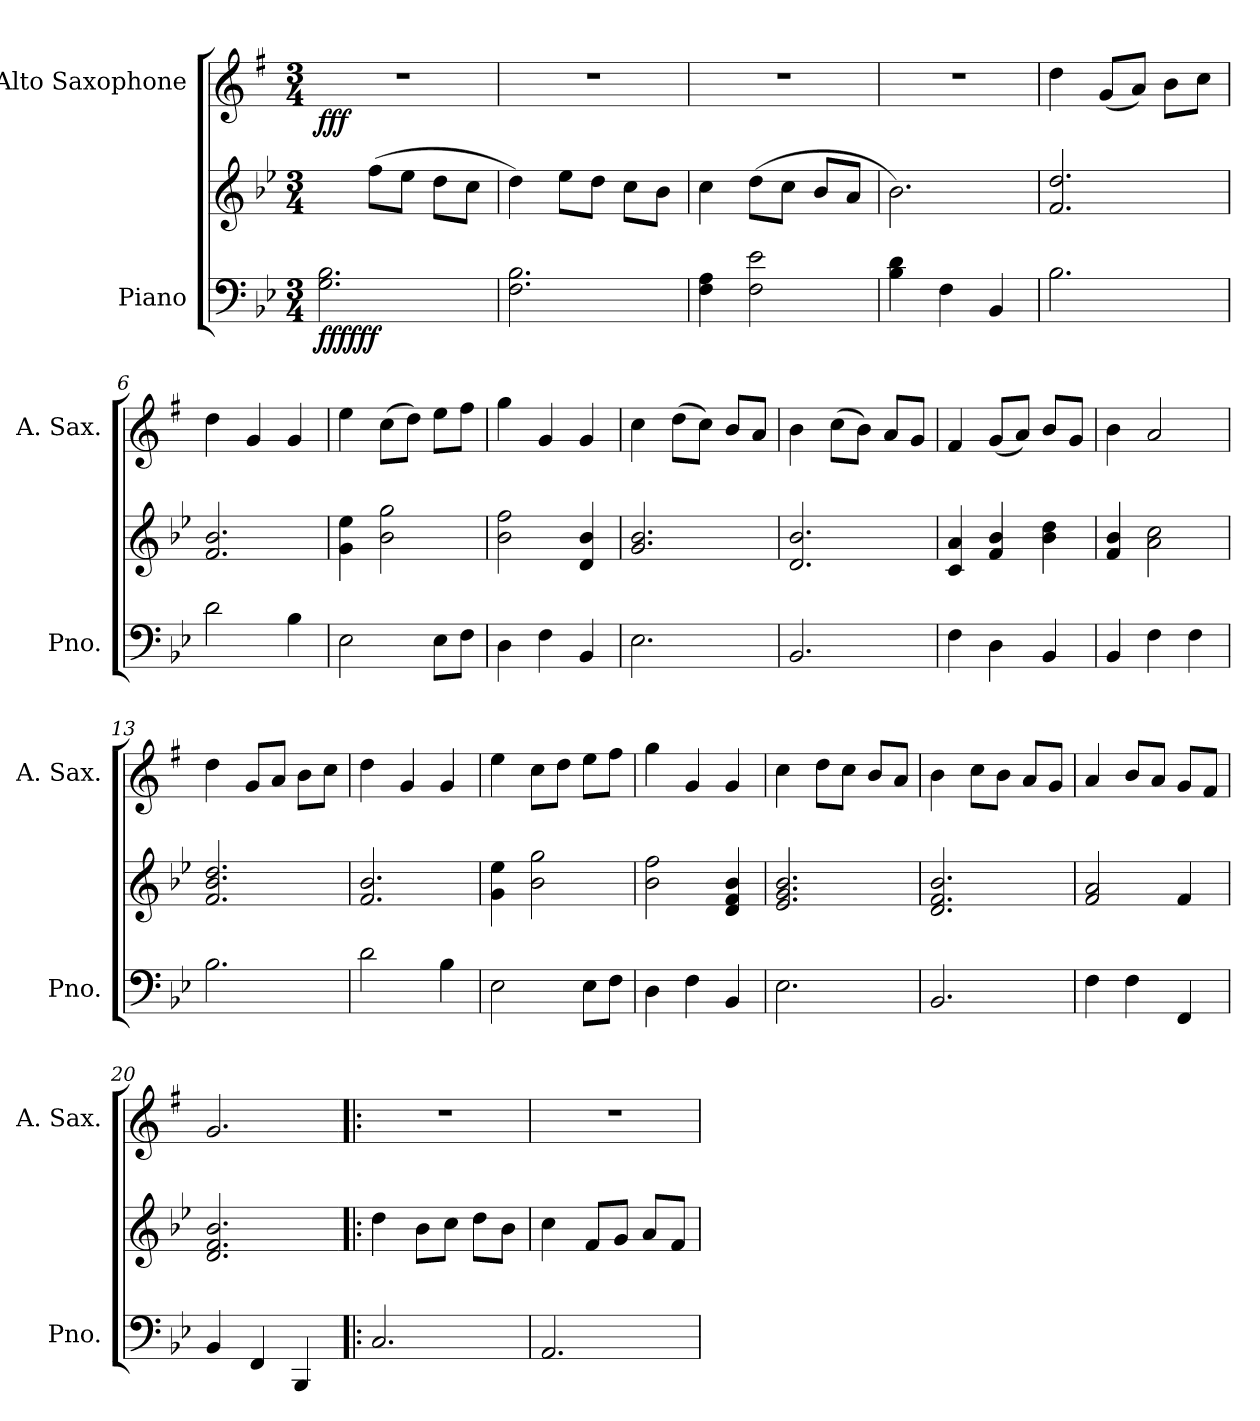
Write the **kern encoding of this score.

**kern	**kern	**dynam	**kern	**dynam
*part2	*part2	*part2	*part1	*part1
*staff3	*staff2	*staff2/3	*staff1	*staff1
*I"Piano	*	*	*I"Alto Saxophone	*
*I'Pno.	*	*	*I'A. Sax.	*
*clefF4	*clefG2	*	*clefG2	*
*	*	*	*ITrd5c9	*
*k[b-e-]	*k[b-e-]	*	*k[b-e-]	*
*M3/4	*M3/4	*	*M3/4	*
=1	=1	=1	=1	=1
!	!	!LO:DY:b=2	!	!
!	!	!LO:DY:n=1:b	!	!LO:DY:b
2.G\ 2.B-\	4ee-\yy	fff fff	2.r	fff
.	(>8ff\L	.	.	.
.	8ee-\J	.	.	.
.	8dd\L	.	.	.
.	8cc\J	.	.	.
=2	=2	=2	=2	=2
2.F\ 2.B-\	4dd\)	.	2.r	.
.	8ee-\L	.	.	.
.	8dd\J	.	.	.
.	8cc\L	.	.	.
.	8b-\J	.	.	.
=3	=3	=3	=3	=3
4F\ 4A\	4cc\	.	2.r	.
2F\ 2e-\	(>8dd\L	.	.	.
.	8cc\J	.	.	.
.	8b-/L	.	.	.
.	8a/J	.	.	.
=4	=4	=4	=4	=4
4B-\ 4d\	2.b-\)	.	2.r	.
4F\	.	.	.	.
4BB-/	.	.	.	.
=5	=5	=5	=5	=5
2.B-\	2.f/ 2.dd/	.	4f\	.
.	.	.	(<8B-/L	.
.	.	.	8c/J)	.
.	.	.	8d\L	.
.	.	.	8e-\J	.
=6	=6	=6	=6	=6
2d\	2.f/ 2.b-/	.	4f\	.
.	.	.	4B-/	.
4B-\	.	.	4B-/	.
=7	=7	=7	=7	=7
2E-\	4g\ 4ee-\	.	4g\	.
.	2b-\ 2gg\	.	(>8e-\L	.
.	.	.	8f\J)	.
8E-\L	.	.	8g\L	.
8F\J	.	.	8a\J	.
!!LO:LB:g=z
=8	=8	=8	=8	=8
4D\	2b-\ 2ff\	.	4b-\	.
4F\	.	.	4B-/	.
4BB-/	4d/ 4b-/	.	4B-/	.
=9	=9	=9	=9	=9
2.E-\	2.g/ 2.b-/	.	4e-\	.
.	.	.	(>8f\L	.
.	.	.	8e-\J)	.
.	.	.	8d/L	.
.	.	.	8c/J	.
=10	=10	=10	=10	=10
2.BB-/	2.d/ 2.b-/	.	4d\	.
.	.	.	(>8e-\L	.
.	.	.	8d\J)	.
.	.	.	8c/L	.
.	.	.	8B-/J	.
=11	=11	=11	=11	=11
4F\	4c/ 4a/	.	4A/	.
4D\	4f/ 4b-/	.	(<8B-/L	.
.	.	.	8c/J)	.
4BB-/	4b-\ 4dd\	.	8d/L	.
.	.	.	8B-/J	.
=12	=12	=12	=12	=12
4BB-/	4f/ 4b-/	.	4d\	.
4F\	2a\ 2cc\	.	2c/	.
4F\	.	.	.	.
=13	=13	=13	=13	=13
2.B-\	2.f/ 2.b-/ 2.dd/	.	4f\	.
.	.	.	8B-/L	.
.	.	.	8c/J	.
.	.	.	8d\L	.
.	.	.	8e-\J	.
=14	=14	=14	=14	=14
2d\	2.f/ 2.b-/	.	4f\	.
.	.	.	4B-/	.
4B-\	.	.	4B-/	.
=15	=15	=15	=15	=15
2E-\	4g\ 4ee-\	.	4g\	.
.	2b-\ 2gg\	.	8e-\L	.
.	.	.	8f\J	.
8E-\L	.	.	8g\L	.
8F\J	.	.	8a\J	.
=16	=16	=16	=16	=16
4D\	2b-\ 2ff\	.	4b-\	.
4F\	.	.	4B-/	.
4BB-/	4d/ 4f/ 4b-/	.	4B-/	.
!!LO:LB:g=z
=17	=17	=17	=17	=17
2.E-\	2.e-/ 2.g/ 2.b-/	.	4e-\	.
.	.	.	8f\L	.
.	.	.	8e-\J	.
.	.	.	8d/L	.
.	.	.	8c/J	.
=18	=18	=18	=18	=18
2.BB-/	2.d/ 2.f/ 2.b-/	.	4d\	.
.	.	.	8e-\L	.
.	.	.	8d\J	.
.	.	.	8c/L	.
.	.	.	8B-/J	.
=19	=19	=19	=19	=19
4F\	2f/ 2a/	.	4c/	.
4F\	.	.	8d/L	.
.	.	.	8c/J	.
4FF/	4f/	.	8B-/L	.
.	.	.	8A/J	.
=20	=20	=20	=20	=20
4BB-/	2.d/ 2.f/ 2.b-/	.	2.B-/	.
4FF/	.	.	.	.
4BBB-/	.	.	.	.
=21!|:	=21!|:	=21!|:	=21!|:	=21!|:
2.C/	4dd\	.	2.r	.
.	8b-\L	.	.	.
.	8cc\J	.	.	.
.	8dd\L	.	.	.
.	8b-\J	.	.	.
=22	=22	=22	=22	=22
2.AA/	4cc\	.	2.r	.
.	8f/L	.	.	.
.	8g/J	.	.	.
.	8a/L	.	.	.
.	8f/J	.	.	.
=	=	=	=	=
*-	*-	*-	*-	*-
